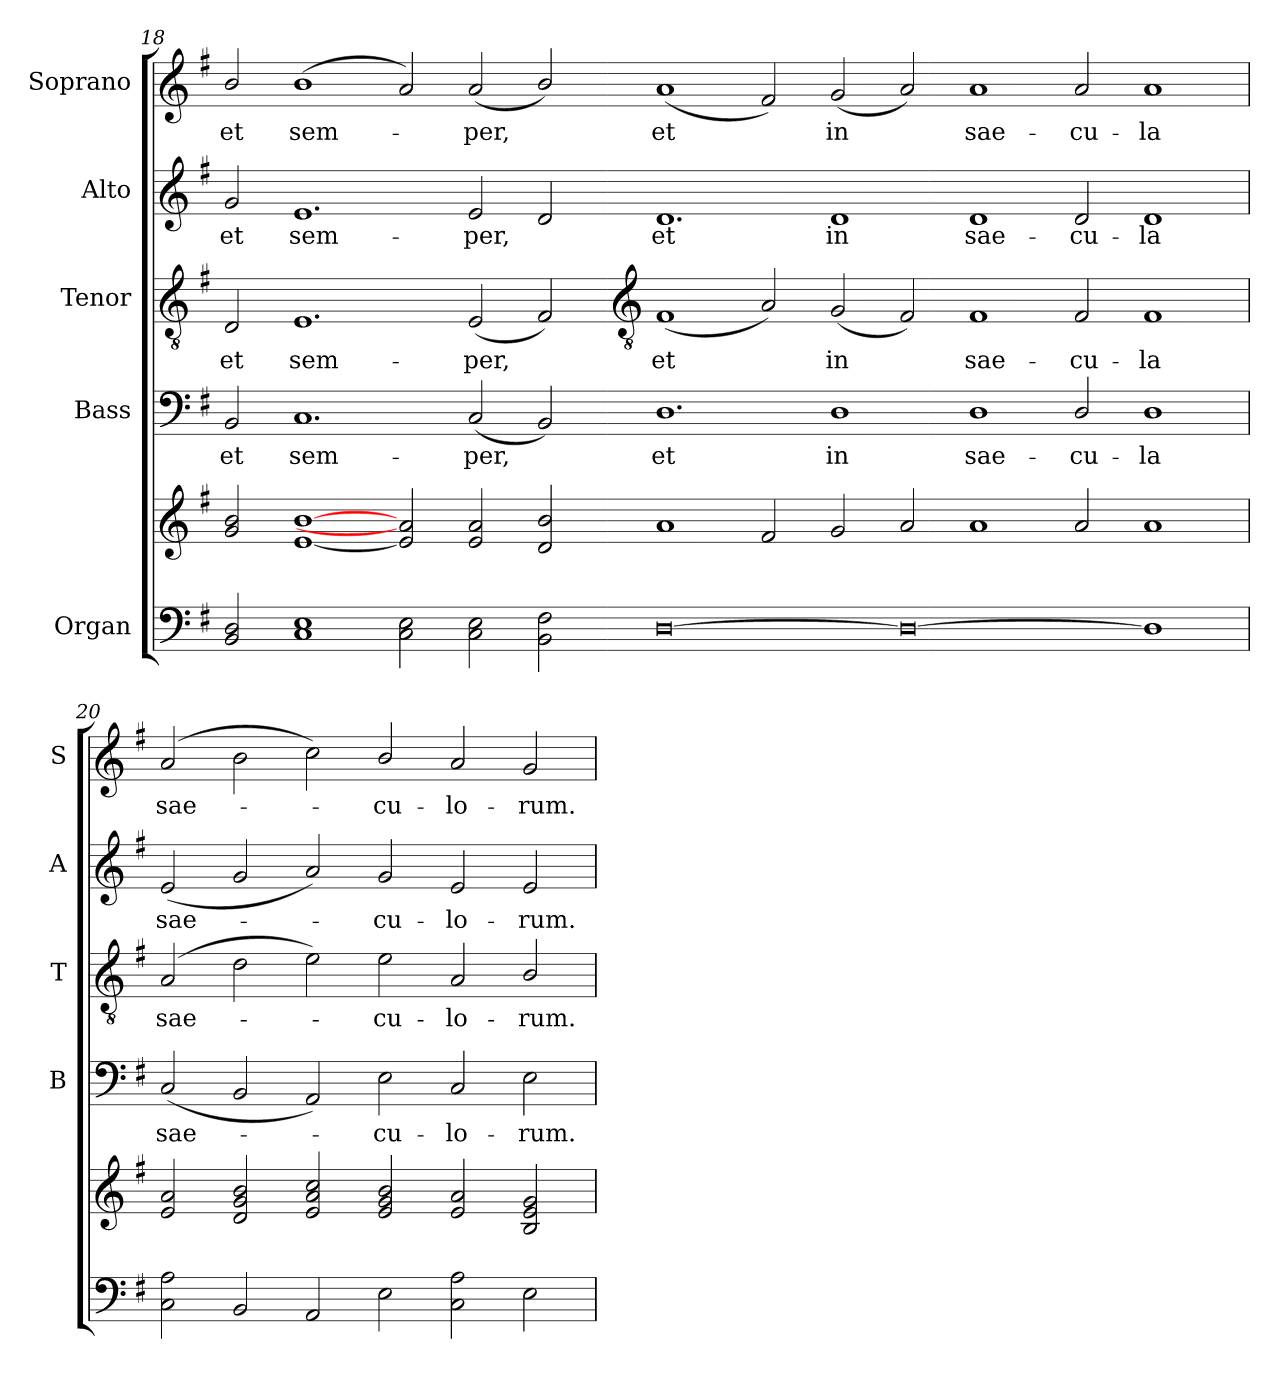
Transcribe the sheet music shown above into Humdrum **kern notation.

**kern	**kern	**kern	**text	**kern	**text	**kern	**text	**kern	**text
*part5	*part5	*part4	*part4	*part3	*part3	*part2	*part2	*part1	*part1
*staff6	*staff5	*staff4	*staff4	*staff3	*staff3	*staff2	*staff2	*staff1	*staff1
*I"Organ	*	*I"Bass	*	*I"Tenor	*	*I"Alto	*	*I"Soprano	*
*	*	*I'B	*	*I'T	*	*I'A	*	*I'S	*
*clefF4	*clefG2	*clefF4	*	*clefGv2	*	*clefG2	*	*clefG2	*
*k[f#]	*k[f#]	*k[f#]	*	*k[f#]	*	*k[f#]	*	*k[f#]	*
*G:	*G:	*G:	*	*G:	*	*G:	*	*G:	*
=18	=18	=18	=18	=18	=18	=18	=18	=18	=18
*	*^	*	*	*	*	*	*	*	*
!	!	!	!	!LO:LY:b	!	!LO:LY:b	!	!LO:LY:b	!	!LO:LY:b
2BB 2D	2g/ 2b/	0.ryy	2BB	et	2D	et	2g	et	2b/	et
!	!	!	!	!LO:LY:b	!	!LO:LY:b	!	!LO:LY:b	!	!LO:LY:b
1C 1E	[1e/ [1b/	.	1.C	sem-	1.E	sem-	1.e	sem-	(<1b	sem-
2C 2E	2e/] 2a/]	.	.	.	.	.	.	.	2a)	.
!	!	!	!	!LO:LY:b	!	!LO:LY:b	!	!LO:LY:b	!	!LO:LY:b
2C 2E	2e/ 2a/	.	(<2C	-per,	(<2E	-per,	2e	-per,	(<2a	per,
2BB 2F#	2d/ 2b/	.	2BB)	.	2F#)	.	2d	.	2b/)	.
*	*v	*v	*	*	*	*	*	*	*	*
!!LO:LB:g=z
=19-	=19-	=19-	=19-	=19-	=19-	=19-	=19-	=19-	=19-
*	*	*	*	*clefGv2	*	*	*	*	*
!	!	!	!LO:LY:b	!	!LO:LY:b	!	!LO:LY:b	!	!LO:LY:b
[0D	1a	1.D	et	(<1F#	et	1.d	et	(<1a	et
.	2f#	.	.	2A)	.	.	.	2f#)	.
!	!	!	!LO:LY:b	!	!LO:LY:b	!	!LO:LY:b	!	!LO:LY:b
.	2g	1D	in	(<2G	in	1d	in	(<2g	in
0D_	2a	.	.	2F#)	.	.	.	2a)	.
!	!	!	!LO:LY:b	!	!LO:LY:b	!	!LO:LY:b	!	!LO:LY:b
.	1a	1D	sae-	1F#	sae-	1d	sae-	1a	sae-
!	!	!	!LO:LY:b	!	!LO:LY:b	!	!LO:LY:b	!	!LO:LY:b
.	2a	2D/	-cu-	2F#	-cu-	2d	-cu-	2a	-cu-
!	!	!	!LO:LY:b	!	!LO:LY:b	!	!LO:LY:b	!	!LO:LY:b
1D]	1a	1D	-la	1F#	-la	1d	-la	1a	-la
=20	=20	=20	=20	=20	=20	=20	=20	=20	=20
!	!	!	!LO:LY:b	!	!LO:LY:b	!	!LO:LY:b	!	!LO:LY:b
2C 2A	2e 2a	(<2C	sae-	(>2A	sae-	(<2e	sae-	(>2a	sae-
2BB	2d 2g 2b	2BB	.	2d	.	2g	.	2b	.
2AA	2e 2a 2cc	2AA)	.	2e)	.	2a)	.	2cc)	.
!	!	!	!LO:LY:b	!	!LO:LY:b	!	!LO:LY:b	!	!LO:LY:b
2E	2e/ 2g/ 2b/	2E	cu-	2e	cu-	2g	cu-	2b/	cu-
!	!	!	!LO:LY:b	!	!LO:LY:b	!	!LO:LY:b	!	!LO:LY:b
2C 2A	2e 2a	2C	-lo-	2A	-lo-	2e	-lo-	2a	-lo-
!	!	!	!LO:LY:b	!	!LO:LY:b	!	!LO:LY:b	!	!LO:LY:b
2E	2B 2e 2g	2E	-rum.	2B/	-rum.	2e	-rum.	2g	-rum.
=	=	=	=	=	=	=	=	=	=
*-	*-	*-	*-	*-	*-	*-	*-	*-	*-
